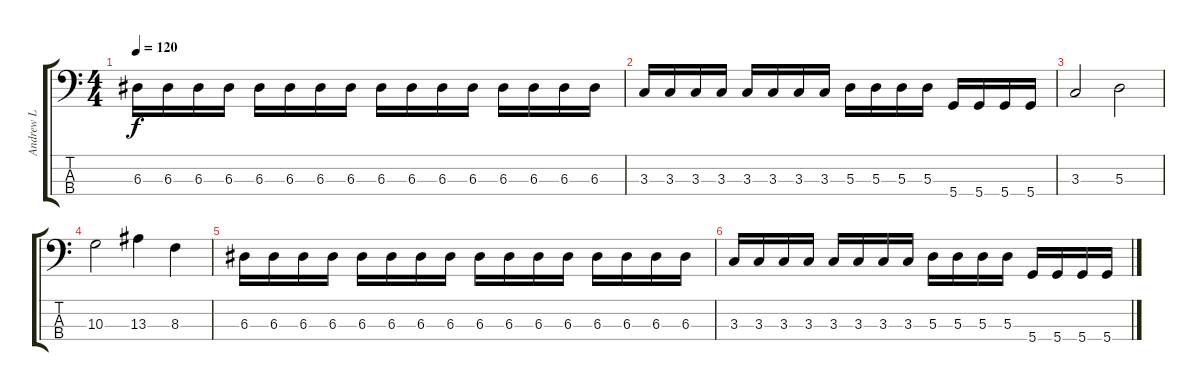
\track ("Andrew L" "Andrew L") {instrument electricbassfinger}
\staff {score tabs}
\tuning (G2 D2 A1 D1) {hide}
\ts (4 4)
\tempo 120
\clef f4
\ks c
6.3.16{dy f} 6.3.16 6.3.16 6.3.16 6.3.16 6.3.16 6.3.16 6.3.16 6.3.16 6.3.16 6.3.16 6.3.16 6.3.16 6.3.16 6.3.16 6.3.16 |
3.3.16 3.3.16 3.3.16 3.3.16 3.3.16 3.3.16 3.3.16 3.3.16 5.3.16 5.3.16 5.3.16 5.3.16 5.4.16 5.4.16 5.4.16 5.4.16 |
3.3.2 5.3.2 |
10.3.2 13.3.4 8.3.4 |
6.3.16 6.3.16 6.3.16 6.3.16 6.3.16 6.3.16 6.3.16 6.3.16 6.3.16 6.3.16 6.3.16 6.3.16 6.3.16 6.3.16 6.3.16 6.3.16 |
3.3.16 3.3.16 3.3.16 3.3.16 3.3.16 3.3.16 3.3.16 3.3.16 5.3.16 5.3.16 5.3.16 5.3.16 5.4.16 5.4.16 5.4.16 5.4.16
